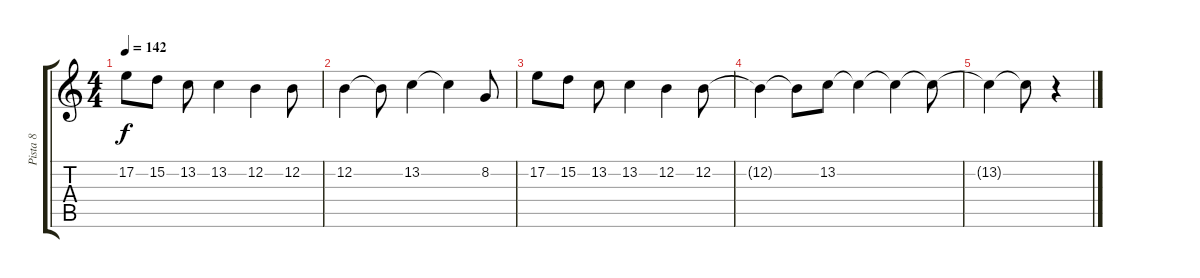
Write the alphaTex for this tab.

\track ("Pista 8" "Pista 8") {instrument flute}
\staff {score tabs}
\tuning (E4 B3 G3 D3 A2 E2) {hide}
\ts (4 4)
\tempo 142
\clef g2
\ks c
17.2.8{dy f} 15.2.8 13.2.8 13.2.4 12.2.4 12.2.8 |
12.2.4 12.2{t}.8 13.2.4 13.2{t}.4 8.2.8 |
17.2.8 15.2.8 13.2.8 13.2.4 12.2.4 12.2.8 |
12.2{t}.4 12.2{t}.8 13.2.8 13.2{t}.4 13.2{t}.4 13.2{t}.8 |
13.2{t}.4 13.2{t}.8 r.4
